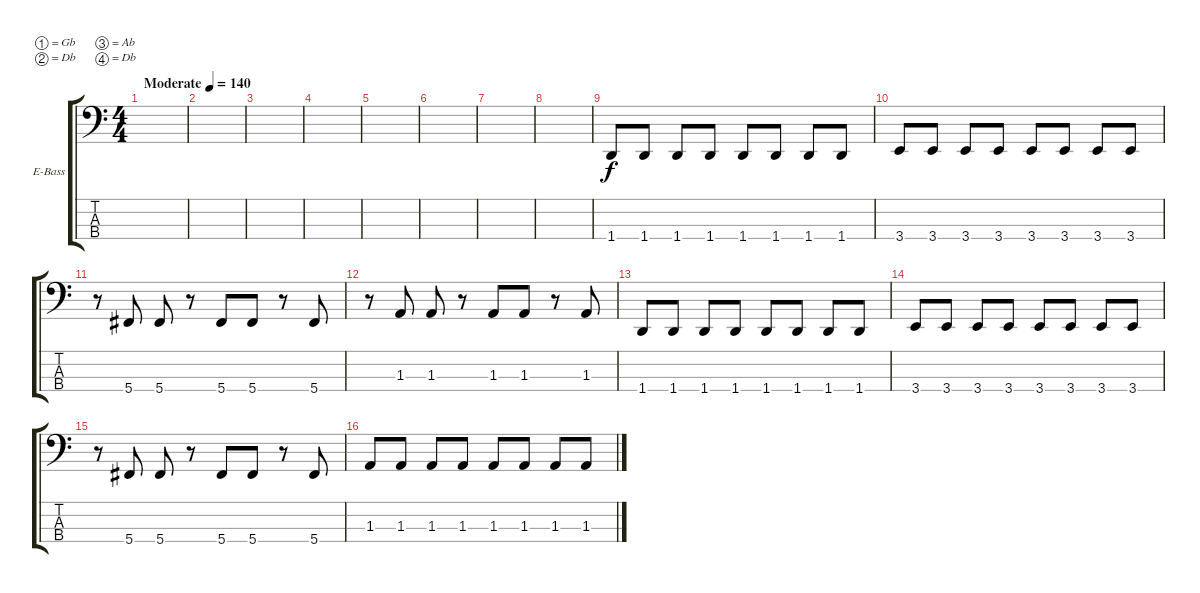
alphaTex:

\bracketExtendMode groupsimilarinstruments
\firstSystemTrackNameOrientation horizontal
\otherSystemsTrackNameOrientation horizontal
\track ("Jorel Decker - bass" "E-Bass") {instrument electricbassfinger}
\staff {score tabs}
\tuning (Gb2 Db2 Ab1 Db1)
\ts (4 4)
\tempo (140 "Moderate")
\clef f4
\ks c
|
|
|
|
|
|
|
|
1.4.8 1.4.8 1.4.8 1.4.8 1.4.8 1.4.8 1.4.8 1.4.8 |
3.4.8 3.4.8 3.4.8 3.4.8 3.4.8 3.4.8 3.4.8 3.4.8 |
r.8 5.4.8 5.4.8 r.8 5.4.8 5.4.8 r.8 5.4.8 |
r.8 1.3.8 1.3.8 r.8 1.3.8 1.3.8 r.8 1.3.8 |
1.4.8 1.4.8 1.4.8 1.4.8 1.4.8 1.4.8 1.4.8 1.4.8 |
3.4.8 3.4.8 3.4.8 3.4.8 3.4.8 3.4.8 3.4.8 3.4.8 |
r.8 5.4.8 5.4.8 r.8 5.4.8 5.4.8 r.8 5.4.8 |
1.3.8 1.3.8 1.3.8 1.3.8 1.3.8 1.3.8 1.3.8 1.3.8
